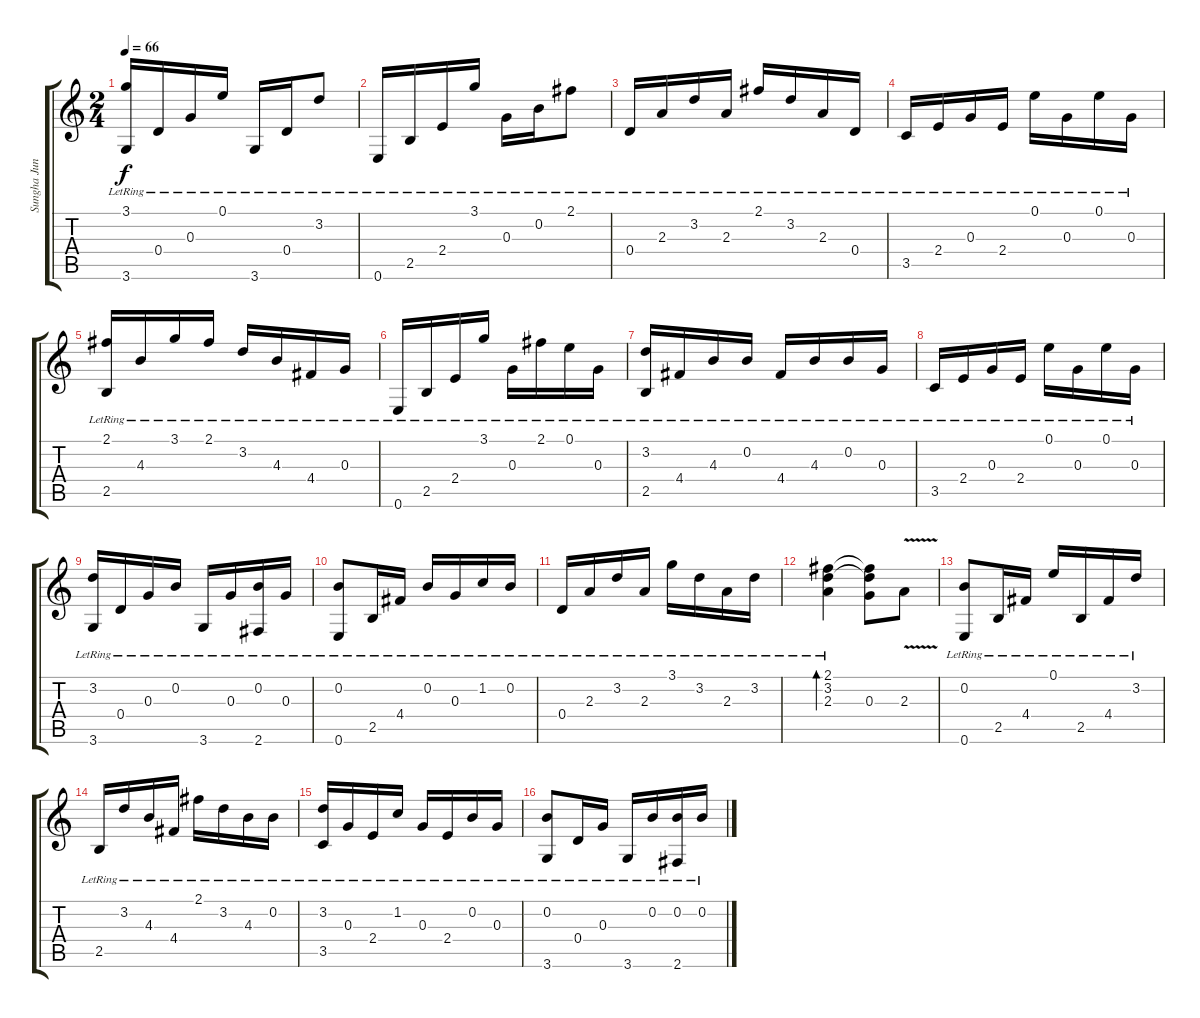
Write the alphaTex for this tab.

\track ("Sungha Jung" "Sungha Jun") {instrument acousticguitarsteel}
\staff {score tabs}
\tuning (E4 B3 G3 D3 A2 E2) {hide}
\ts (2 4)
\tempo 66
\clef g2
\ks c
(3.1{lr} 3.6{lr}).16{dy f} 0.4{lr}.16 0.3{lr}.16 0.1{lr}.16 3.6{lr}.16 0.4{lr}.16 3.2{lr}.8 |
0.6{lr}.16 2.5{lr}.16 2.4{lr}.16 3.1{lr}.16 0.3{lr}.16 0.2{lr}.16 2.1{lr}.8 |
0.4{lr}.16 2.3{lr}.16 3.2{lr}.16 2.3{lr}.16 2.1{lr}.16 3.2{lr}.16 2.3{lr}.16 0.4{lr}.16 |
3.5{lr}.16 2.4{lr}.16 0.3{lr}.16 2.4{lr}.16 0.1{lr}.16 0.3{lr}.16 0.1{lr}.16 0.3{lr}.16 |
(2.1{lr} 2.5{lr}).16 4.3{lr}.16 3.1{lr}.16 2.1{lr}.16 3.2{lr}.16 4.3{lr}.16 4.4{lr}.16 0.3{lr}.16 |
0.6{lr}.16 2.5{lr}.16 2.4{lr}.16 3.1{lr}.16 0.3{lr}.16 2.1{lr}.16 0.1{lr}.16 0.3{lr}.16 |
(3.2{lr} 2.5{lr}).16 4.4{lr}.16 4.3{lr}.16 0.2{lr}.16 4.4{lr}.16 4.3{lr}.16 0.2{lr}.16 0.3{lr}.16 |
3.5{lr}.16 2.4{lr}.16 0.3{lr}.16 2.4{lr}.16 0.1{lr}.16 0.3{lr}.16 0.1{lr}.16 0.3{lr}.16 |
(3.2{lr} 3.6{lr}).16 0.4{lr}.16 0.3{lr}.16 0.2{lr}.16 3.6{lr}.16 0.3{lr}.16 (0.2 2.6{lr}).16 0.3{lr}.16 |
(0.2{lr} 0.6{lr}).8 2.5{lr}.16 4.4{lr}.16 0.2{lr}.16 0.3{lr}.16 1.2{lr}.16 0.2{lr}.16 |
0.4{lr}.16 2.3{lr}.16 3.2{lr}.16 2.3{lr}.16 3.1{lr}.16 3.2{lr}.16 2.3{lr}.16 3.2{lr}.16 |
(2.1{lr} 3.2{lr} 2.3{lr}).4{bd 240} (2.1{t} 3.2{t} 0.3).8 2.3{v}.8 |
(0.2{lr} 0.6{lr}).8 2.5{lr}.16 4.4{lr}.16 0.1{lr}.16 2.5{lr}.16 4.4{lr}.16 3.2{lr}.16 |
2.5{lr}.16 3.2{lr}.16 4.3{lr}.16 4.4{lr}.16 2.1{lr}.16 3.2{lr}.16 4.3{lr}.16 0.2{lr}.16 |
(3.2{lr} 3.5{lr}).16 0.3{lr}.16 2.4{lr}.16 1.2{lr}.16 0.3{lr}.16 2.4{lr}.16 0.2{lr}.16 0.3{lr}.16 |
(0.2{lr} 3.6{lr}).8 0.4{lr}.16 0.3{lr}.16 3.6{lr}.16 0.2{lr}.16 (0.2{lr} 2.6{lr}).16 0.2{lr}.16
